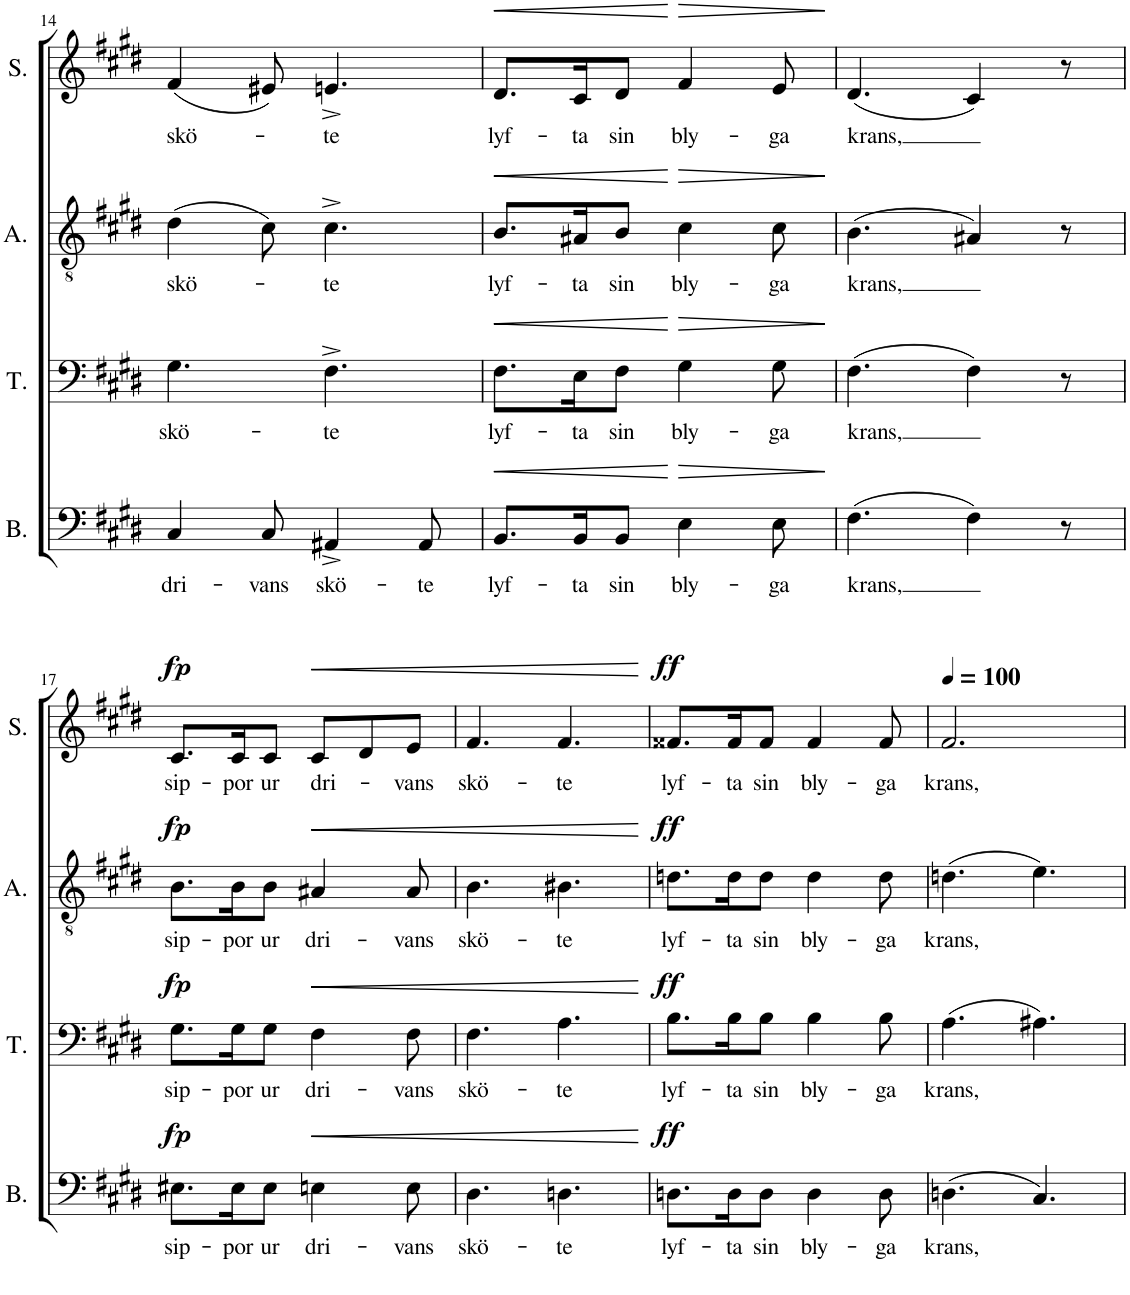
**kern	**text	**dynam	**kern	**text	**dynam	**kern	**text	**dynam	**kern	**text	**dynam
*part4	*part4	*part4	*part3	*part3	*part3	*part2	*part2	*part2	*part1	*part1	*part1
*staff4	*staff4	*staff4	*staff3	*staff3	*staff3	*staff2	*staff2	*staff2	*staff1	*staff1	*staff1
*I"Bass	*	*	*I"Tenor	*	*	*I"Alto	*	*	*I"Soprano	*	*
*I'B.	*	*	*I'T.	*	*	*I'A.	*	*	*I'S.	*	*
!!LO:PB:g=z
*clefF4	*	*	*clefF4	*	*	*clefGv2	*	*	*clefG2	*	*
*k[f#c#g#d#]	*	*	*k[f#c#g#d#]	*	*	*k[f#c#g#d#]	*	*	*k[f#c#g#d#]	*	*
*M6/8	*	*	*M6/8	*	*	*M6/8	*	*	*M6/8	*	*
=14	=14	=14	=14	=14	=14	=14	=14	=14	=14	=14	=14
!	!LO:LY:b	!	!	!LO:LY:b	!	!	!LO:LY:b	!	!	!LO:LY:b	!
4C#/	dri-	.	4.G#\	skö-	.	(4d#\	skö-	.	(4f#/	skö-	.
!	!LO:LY:b	!	!	!	!	!	!	!	!	!	!
8C#/	-vans	.	.	.	.	8c#\)	.	.	8e#X/)	.	.
!	!LO:LY:b	!	!	!LO:LY:b	!	!	!LO:LY:b	!	!	!LO:LY:b	!
4AA#X^/	skö-	.	4.F#^\	-te	.	4.c#^\	-te	.	4.en^/	-te	.
!	!LO:LY:b	!	!	!	!	!	!	!	!	!	!
8AA#/	-te	.	.	.	.	.	.	.	.	.	.
=15	=15	=15	=15	=15	=15	=15	=15	=15	=15	=15	=15
!	!LO:LY:b	!LO:HP:b	!	!LO:LY:b	!LO:HP:b	!	!LO:LY:b	!LO:HP:b	!	!LO:LY:b	!LO:HP:b
8.BB/L	lyf-	<	8.F#\L	lyf-	<	8.B/L	lyf-	<	8.d#/L	lyf-	<
!	!LO:LY:b	!	!	!LO:LY:b	!	!	!LO:LY:b	!	!	!LO:LY:b	!
16BB/K	-ta	.	16E\K	-ta	.	16A#X/K	-ta	.	16c#/K	-ta	.
!	!LO:LY:b	!	!	!LO:LY:b	!	!	!LO:LY:b	!	!	!LO:LY:b	!
8BB/J	sin	.	8F#\J	sin	.	8B/J	sin	.	8d#/J	sin	.
!	!LO:LY:b	!LO:HP:n=1:b	!	!LO:LY:b	!LO:HP:n=1:b	!	!LO:LY:b	!LO:HP:n=1:b	!	!LO:LY:b	!LO:HP:n=1:b
4E\	bly-	[ >	4G#\	bly-	[ >	4c#\	bly-	[ >	4f#/	bly-	[ >
!	!LO:LY:b	!	!	!LO:LY:b	!	!	!LO:LY:b	!	!	!LO:LY:b	!
8E\	-ga	.	8G#\	-ga	.	8c#\	-ga	.	8e/	-ga	.
.	.	]	.	.	]	.	.	]	.	.	]
=16	=16	=16	=16	=16	=16	=16	=16	=16	=16	=16	=16
!	!LO:LY:b	!	!	!LO:LY:b	!	!	!LO:LY:b	!	!	!LO:LY:b	!
(4.F#\	krans,	.	(4.F#\	krans,	.	(4.B\	krans,	.	(4.d#/	krans,	.
4F#\)	.	.	4F#\)	.	.	4A#X/)	.	.	4c#/)	.	.
8r	.	.	8r	.	.	8r	.	.	8r	.	.
!!LO:LB:g=z
=17	=17	=17	=17	=17	=17	=17	=17	=17	=17	=17	=17
!	!LO:LY:b	!LO:DY:a	!	!LO:LY:b	!LO:DY:a	!	!LO:LY:b	!LO:DY:a	!	!LO:LY:b	!LO:DY:a
8.E#X\L	sip-	fp	8.G#\L	sip-	fp	8.B\L	sip-	fp	8.c#/L	sip-	fp
!	!LO:LY:b	!	!	!LO:LY:b	!	!	!LO:LY:b	!	!	!LO:LY:b	!
16E#\K	-por	.	16G#\K	-por	.	16B\K	-por	.	16c#/K	-por	.
!	!LO:LY:b	!	!	!LO:LY:b	!	!	!LO:LY:b	!	!	!LO:LY:b	!
8E#\J	ur	.	8G#\J	ur	.	8B\J	ur	.	8c#/J	ur	.
!	!LO:LY:b	!LO:HP:b	!	!LO:LY:b	!LO:HP:b	!	!LO:LY:b	!LO:HP:b	!	!LO:LY:b	!LO:HP:b
4En\	dri-	<	4F#\	dri-	<	4A#X/	dri-	<	8c#/L	dri-	<
.	.	.	.	.	.	.	.	.	8d#/	.	.
!	!LO:LY:b	!	!	!LO:LY:b	!	!	!LO:LY:b	!	!	!LO:LY:b	!
8E\	-vans	.	8F#\	-vans	.	8A#/	-vans	.	8e/J	-vans	.
=18	=18	=18	=18	=18	=18	=18	=18	=18	=18	=18	=18
!	!LO:LY:b	!	!	!LO:LY:b	!	!	!LO:LY:b	!	!	!LO:LY:b	!
4.D#\	skö-	.	4.F#\	skö-	.	4.B\	skö-	.	4.f#/	skö-	.
!	!LO:LY:b	!	!	!LO:LY:b	!	!	!LO:LY:b	!	!	!LO:LY:b	!
4.Dn\	-te	.	4.A\	-te	.	4.B#X\	-te	.	4.f#/	-te	.
.	.	[	.	.	[	.	.	[	.	.	[
=19	=19	=19	=19	=19	=19	=19	=19	=19	=19	=19	=19
!	!LO:LY:b	!LO:DY:a	!	!LO:LY:b	!LO:DY:a	!	!LO:LY:b	!LO:DY:a	!	!LO:LY:b	!LO:DY:a
8.Dn\L	lyf-	ff	8.B\L	lyf-	ff	8.dn\L	lyf-	ff	8.f##X/L	lyf-	ff
!	!LO:LY:b	!	!	!LO:LY:b	!	!	!LO:LY:b	!	!	!LO:LY:b	!
16D\K	-ta	.	16B\K	-ta	.	16d\K	-ta	.	16f##/K	-ta	.
!	!LO:LY:b	!	!	!LO:LY:b	!	!	!LO:LY:b	!	!	!LO:LY:b	!
8D\J	sin	.	8B\J	sin	.	8d\J	sin	.	8f##/J	sin	.
!	!LO:LY:b	!	!	!LO:LY:b	!	!	!LO:LY:b	!	!	!LO:LY:b	!
4D\	bly-	.	4B\	bly-	.	4d\	bly-	.	4f##/	bly-	.
!	!LO:LY:b	!	!	!LO:LY:b	!	!	!LO:LY:b	!	!	!LO:LY:b	!
8D\	-ga	.	8B\	-ga	.	8d\	-ga	.	8f##/	-ga	.
=20	=20	=20	=20	=20	=20	=20	=20	=20	=20	=20	=20
*	*	*	*	*	*	*	*	*	*MM100	*	*
!	!LO:LY:b	!	!	!LO:LY:b	!	!	!LO:LY:b	!	!	!LO:LY:b	!
(4.Dn\	krans,	.	(4.A\	krans,	.	(4.dn\	krans,	.	2.f#/	krans,	.
4.C#/)	.	.	4.A#X\)	.	.	4.e\)	.	.	.	.	.
=	=	=	=	=	=	=	=	=	=	=	=
*-	*-	*-	*-	*-	*-	*-	*-	*-	*-	*-	*-
